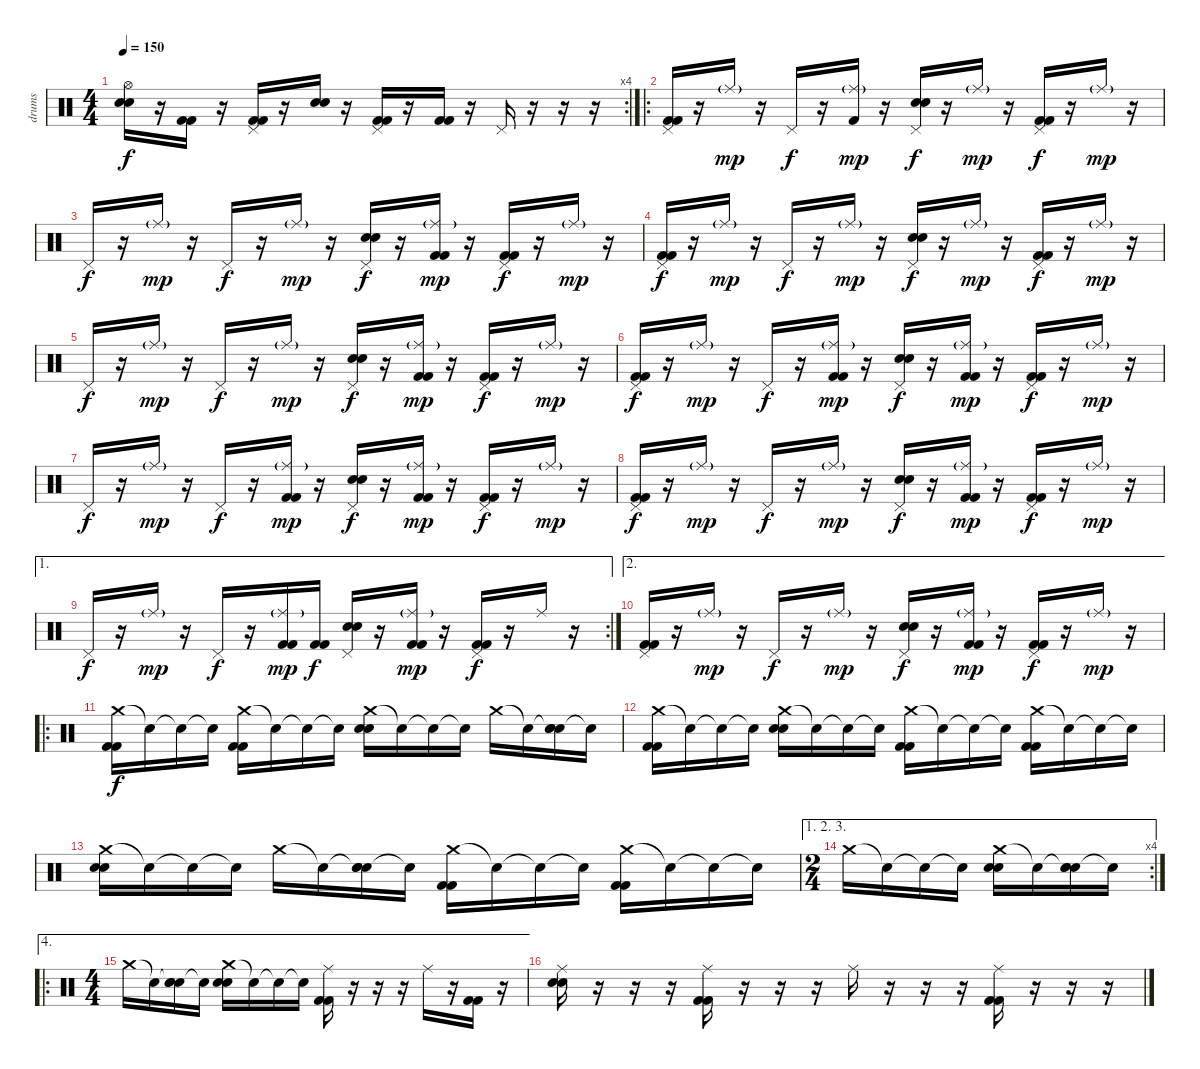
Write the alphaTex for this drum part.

\track ("drums" "drums") {instrument percussion}
\staff {score}
\articulation defaults
\rc 4
\ts (4 4)
\tempo 150
\clef neutral
\ks c
("Hi-Hat (open)" "Electric Snare (hit)" "Electric Snare (hit)").16{dy f} r.16 ("Kick (hit) 2" "Kick (hit) 2").16 r.16 ("Pedal Hi-Hat (hit)" "Kick (hit) 2" "Kick (hit) 2").16 r.16 ("Electric Snare (hit)" "Electric Snare (hit)").16 r.16 ("Pedal Hi-Hat (hit)" "Kick (hit) 2" "Kick (hit) 2").16 r.16 ("Kick (hit) 2" "Kick (hit) 2").16 r.16 "Pedal Hi-Hat (hit)".16 r.16 r.16 r.16 |
\ro
("Pedal Hi-Hat (hit)" "Kick (hit) 2" "Kick (hit) 2").16 r.16 "Ride (middle)"{g}.16{dy mp} r.16 "Pedal Hi-Hat (hit)".16{dy f} r.16 ("Ride (middle)"{g} "Kick (hit) 2").16{dy mp} r.16 ("Pedal Hi-Hat (hit)" "Electric Snare (hit)" "Electric Snare (hit)").16{dy f} r.16 "Ride (middle)"{g}.16{dy mp} r.16 ("Pedal Hi-Hat (hit)" "Kick (hit) 2" "Kick (hit) 2").16{dy f} r.16 "Ride (middle)"{g}.16{dy mp} r.16 |
"Pedal Hi-Hat (hit)".16{dy f} r.16 "Ride (middle)"{g}.16{dy mp} r.16 "Pedal Hi-Hat (hit)".16{dy f} r.16 "Ride (middle)"{g}.16{dy mp} r.16 ("Pedal Hi-Hat (hit)" "Electric Snare (hit)" "Electric Snare (hit)").16{dy f} r.16 ("Ride (middle)"{g} "Kick (hit) 2" "Kick (hit) 2").16{dy mp} r.16 ("Pedal Hi-Hat (hit)" "Kick (hit) 2" "Kick (hit) 2").16{dy f} r.16 "Ride (middle)"{g}.16{dy mp} r.16 |
("Pedal Hi-Hat (hit)" "Kick (hit) 2" "Kick (hit) 2").16{dy f} r.16 "Ride (middle)"{g}.16{dy mp} r.16 "Pedal Hi-Hat (hit)".16{dy f} r.16 "Ride (middle)"{g}.16{dy mp} r.16 ("Pedal Hi-Hat (hit)" "Electric Snare (hit)" "Electric Snare (hit)").16{dy f} r.16 "Ride (middle)"{g}.16{dy mp} r.16 ("Pedal Hi-Hat (hit)" "Kick (hit) 2" "Kick (hit) 2").16{dy f} r.16 "Ride (middle)"{g}.16{dy mp} r.16 |
"Pedal Hi-Hat (hit)".16{dy f} r.16 "Ride (middle)"{g}.16{dy mp} r.16 "Pedal Hi-Hat (hit)".16{dy f} r.16 "Ride (middle)"{g}.16{dy mp} r.16 ("Pedal Hi-Hat (hit)" "Electric Snare (hit)" "Electric Snare (hit)").16{dy f} r.16 ("Ride (middle)"{g} "Kick (hit) 2" "Kick (hit) 2").16{dy mp} r.16 ("Pedal Hi-Hat (hit)" "Kick (hit) 2" "Kick (hit) 2").16{dy f} r.16 "Ride (middle)"{g}.16{dy mp} r.16 |
("Pedal Hi-Hat (hit)" "Kick (hit) 2" "Kick (hit) 2").16{dy f} r.16 "Ride (middle)"{g}.16{dy mp} r.16 "Pedal Hi-Hat (hit)".16{dy f} r.16 ("Ride (middle)"{g} "Kick (hit) 2" "Kick (hit) 2").16{dy mp} r.16 ("Pedal Hi-Hat (hit)" "Electric Snare (hit)" "Electric Snare (hit)").16{dy f} r.16 ("Ride (middle)"{g} "Kick (hit) 2" "Kick (hit) 2").16{dy mp} r.16 ("Pedal Hi-Hat (hit)" "Kick (hit) 2" "Kick (hit) 2").16{dy f} r.16 "Ride (middle)"{g}.16{dy mp} r.16 |
"Pedal Hi-Hat (hit)".16{dy f} r.16 "Ride (middle)"{g}.16{dy mp} r.16 "Pedal Hi-Hat (hit)".16{dy f} r.16 ("Ride (middle)"{g} "Kick (hit) 2" "Kick (hit) 2").16{dy mp} r.16 ("Pedal Hi-Hat (hit)" "Electric Snare (hit)" "Electric Snare (hit)").16{dy f} r.16 ("Ride (middle)"{g} "Kick (hit) 2" "Kick (hit) 2").16{dy mp} r.16 ("Pedal Hi-Hat (hit)" "Kick (hit) 2" "Kick (hit) 2").16{dy f} r.16 "Ride (middle)"{g}.16{dy mp} r.16 |
("Pedal Hi-Hat (hit)" "Kick (hit) 2" "Kick (hit) 2").16{dy f} r.16 "Ride (middle)"{g}.16{dy mp} r.16 "Pedal Hi-Hat (hit)".16{dy f} r.16 "Ride (middle)"{g}.16{dy mp} r.16 ("Pedal Hi-Hat (hit)" "Electric Snare (hit)" "Electric Snare (hit)").16{dy f} r.16 ("Ride (middle)"{g} "Kick (hit) 2" "Kick (hit) 2").16{dy mp} r.16 ("Pedal Hi-Hat (hit)" "Kick (hit) 2" "Kick (hit) 2").16{dy f} r.16 "Ride (middle)"{g}.16{dy mp} r.16 |
\ae 1
\rc 2 "Pedal Hi-Hat (hit)".16{dy f}
r.16 "Ride (middle)"{g}.16{dy mp} r.16 "Pedal Hi-Hat (hit)".16{dy f} r.16 ("Ride (middle)"{g} "Kick (hit) 2" "Kick (hit) 2").16{dy mp} ("Kick (hit) 2" "Kick (hit) 2").16{dy f} ("Pedal Hi-Hat (hit)" "Electric Snare (hit)" "Electric Snare (hit)").16 r.16 ("Ride (middle)"{g} "Kick (hit) 2" "Kick (hit) 2").16{dy mp} r.16 ("Pedal Hi-Hat (hit)" "Kick (hit) 2" "Kick (hit) 2").16{dy f} r.16 "Ride (middle)".16 r.16 |
\ae 2
("Pedal Hi-Hat (hit)" "Kick (hit) 2" "Kick (hit) 2").16 r.16 "Ride (middle)"{g}.16{dy mp} r.16 "Pedal Hi-Hat (hit)".16{dy f} r.16 "Ride (middle)"{g}.16{dy mp} r.16 ("Pedal Hi-Hat (hit)" "Electric Snare (hit)" "Electric Snare (hit)").16{dy f} r.16 ("Ride (middle)"{g} "Kick (hit) 2" "Kick (hit) 2").16{dy mp} r.16 ("Pedal Hi-Hat (hit)" "Kick (hit) 2" "Kick (hit) 2").16{dy f} r.16 "Ride (middle)"{g}.16{dy mp} r.16 |
\ro
("Crash medium (hit)" "Kick (hit) 2" "Kick (hit) 2").16{dy f} "Snare (hit)"{t}.16 "Snare (hit)"{t}.16 "Snare (hit)"{t}.16 ("Crash medium (hit)" "Kick (hit) 2" "Kick (hit) 2").16 "Snare (hit)"{t}.16 "Snare (hit)"{t}.16 "Snare (hit)"{t}.16 ("Crash medium (hit)" "Electric Snare (hit)" "Electric Snare (hit)").16 "Snare (hit)"{t}.16 "Snare (hit)"{t}.16 "Snare (hit)"{t}.16 "Crash medium (hit)".16 "Snare (hit)"{t}.16 ("Snare (hit)"{t} "Electric Snare (hit)" "Electric Snare (hit)").16 "Snare (hit)"{t}.16 |
("Crash medium (hit)" "Kick (hit) 2" "Kick (hit) 2").16 "Snare (hit)"{t}.16 "Snare (hit)"{t}.16 "Snare (hit)"{t}.16 ("Crash medium (hit)" "Electric Snare (hit)" "Electric Snare (hit)").16 "Snare (hit)"{t}.16 "Snare (hit)"{t}.16 "Snare (hit)"{t}.16 ("Crash medium (hit)" "Kick (hit) 2" "Kick (hit) 2").16 "Snare (hit)"{t}.16 "Snare (hit)"{t}.16 "Snare (hit)"{t}.16 ("Crash medium (hit)" "Kick (hit) 2" "Kick (hit) 2").16 "Snare (hit)"{t}.16 "Snare (hit)"{t}.16 "Snare (hit)"{t}.16 |
("Crash medium (hit)" "Electric Snare (hit)" "Electric Snare (hit)").16 "Snare (hit)"{t}.16 "Snare (hit)"{t}.16 "Snare (hit)"{t}.16 "Crash medium (hit)".16 "Snare (hit)"{t}.16 ("Snare (hit)"{t} "Electric Snare (hit)" "Electric Snare (hit)").16 "Snare (hit)"{t}.16 ("Crash medium (hit)" "Kick (hit) 2" "Kick (hit) 2").16 "Snare (hit)"{t}.16 "Snare (hit)"{t}.16 "Snare (hit)"{t}.16 ("Crash medium (hit)" "Kick (hit) 2" "Kick (hit) 2").16 "Snare (hit)"{t}.16 "Snare (hit)"{t}.16 "Snare (hit)"{t}.16 |
\ae (1 2 3)
\rc 4
\ts (2 4)
"Crash medium (hit)".16 "Snare (hit)"{t}.16 "Snare (hit)"{t}.16 "Snare (hit)"{t}.16 ("Crash medium (hit)" "Electric Snare (hit)" "Electric Snare (hit)").16 "Snare (hit)"{t}.16 ("Snare (hit)"{t} "Electric Snare (hit)" "Electric Snare (hit)").16 "Snare (hit)"{t}.16 |
\ae 4
\ro
\ts (4 4)
"Crash medium (hit)".16 "Snare (hit)"{t}.16 ("Snare (hit)"{t} "Electric Snare (hit)" "Electric Snare (hit)").16 "Snare (hit)"{t}.16 ("Crash medium (hit)" "Electric Snare (hit)" "Electric Snare (hit)").16 "Snare (hit)"{t}.16 "Snare (hit)"{t}.16 "Snare (hit)"{t}.16 ("Ride (middle)" "Kick (hit) 2" "Kick (hit) 2").16 r.16 r.16 r.16 "Ride (middle)".16 r.16 ("Kick (hit) 2" "Kick (hit) 2").16 r.16 |
("Ride (middle)" "Electric Snare (hit)" "Electric Snare (hit)").16 r.16 r.16 r.16 ("Ride (middle)" "Kick (hit) 2" "Kick (hit) 2").16 r.16 r.16 r.16 "Ride (middle)".16 r.16 r.16 r.16 ("Ride (middle)" "Kick (hit) 2" "Kick (hit) 2").16 r.16 r.16 r.16
